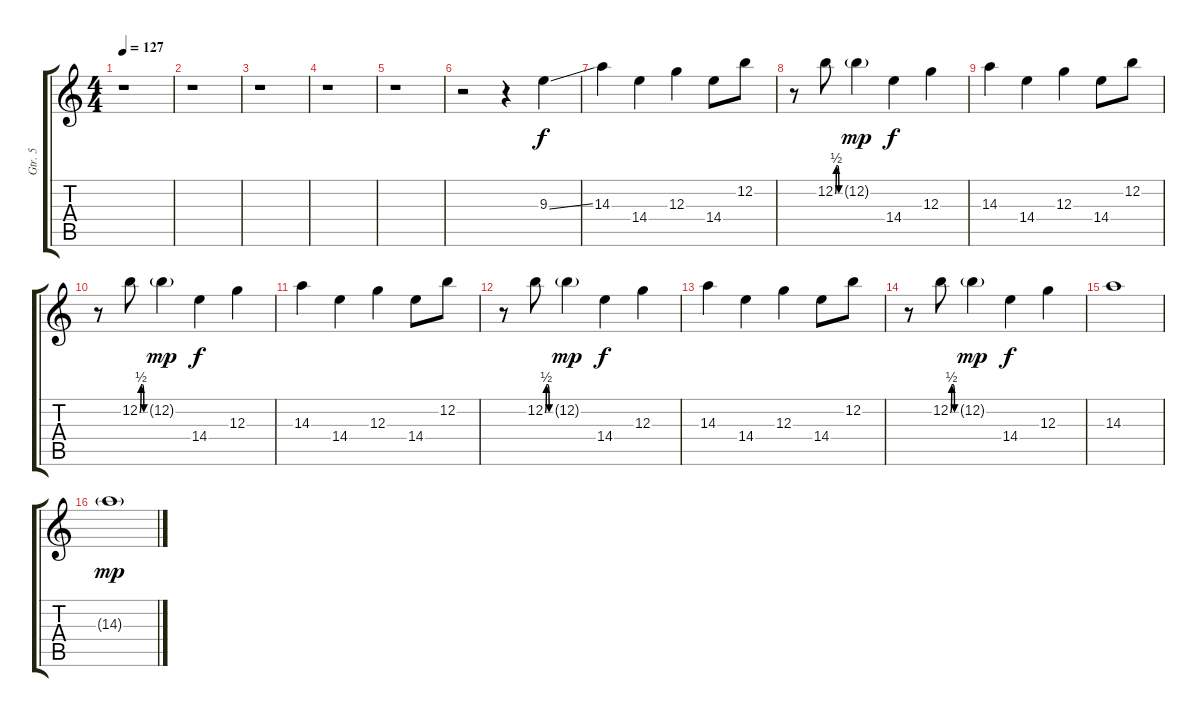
\track ("Gtr. 5" "Gtr. 5") {instrument distortionguitar}
\staff {score tabs}
\tuning (E4 B3 G3 D3 A2 E2) {hide}
\ts (4 4)
\tempo 127
\clef g2
\ks c
r.1{dy mp} |
r.1 |
r.1 |
r.1 |
r.1 |
r.2 r.4 9.3{ss}.4{dy f} |
14.3.4 14.4.4 12.3.4 14.4.8 12.2.8 |
r.8 12.2{be (custom 0 0 15 2 30 2 45 0 60 0)}.8 12.2{g}.4{dy mp} 14.4.4{dy f} 12.3.4 |
14.3.4 14.4.4 12.3.4 14.4.8 12.2.8 |
r.8 12.2{be (custom 0 0 15 2 30 2 45 0 60 0)}.8 12.2{g}.4{dy mp} 14.4.4{dy f} 12.3.4 |
14.3.4 14.4.4 12.3.4 14.4.8 12.2.8 |
r.8 12.2{be (custom 0 0 15 2 30 2 45 0 60 0)}.8 12.2{g}.4{dy mp} 14.4.4{dy f} 12.3.4 |
14.3.4 14.4.4 12.3.4 14.4.8 12.2.8 |
r.8 12.2{be (custom 0 0 15 2 30 2 45 0 60 0)}.8 12.2{g}.4{dy mp} 14.4.4{dy f} 12.3.4 |
14.3.1 |
14.3{g}.1{dy mp}
